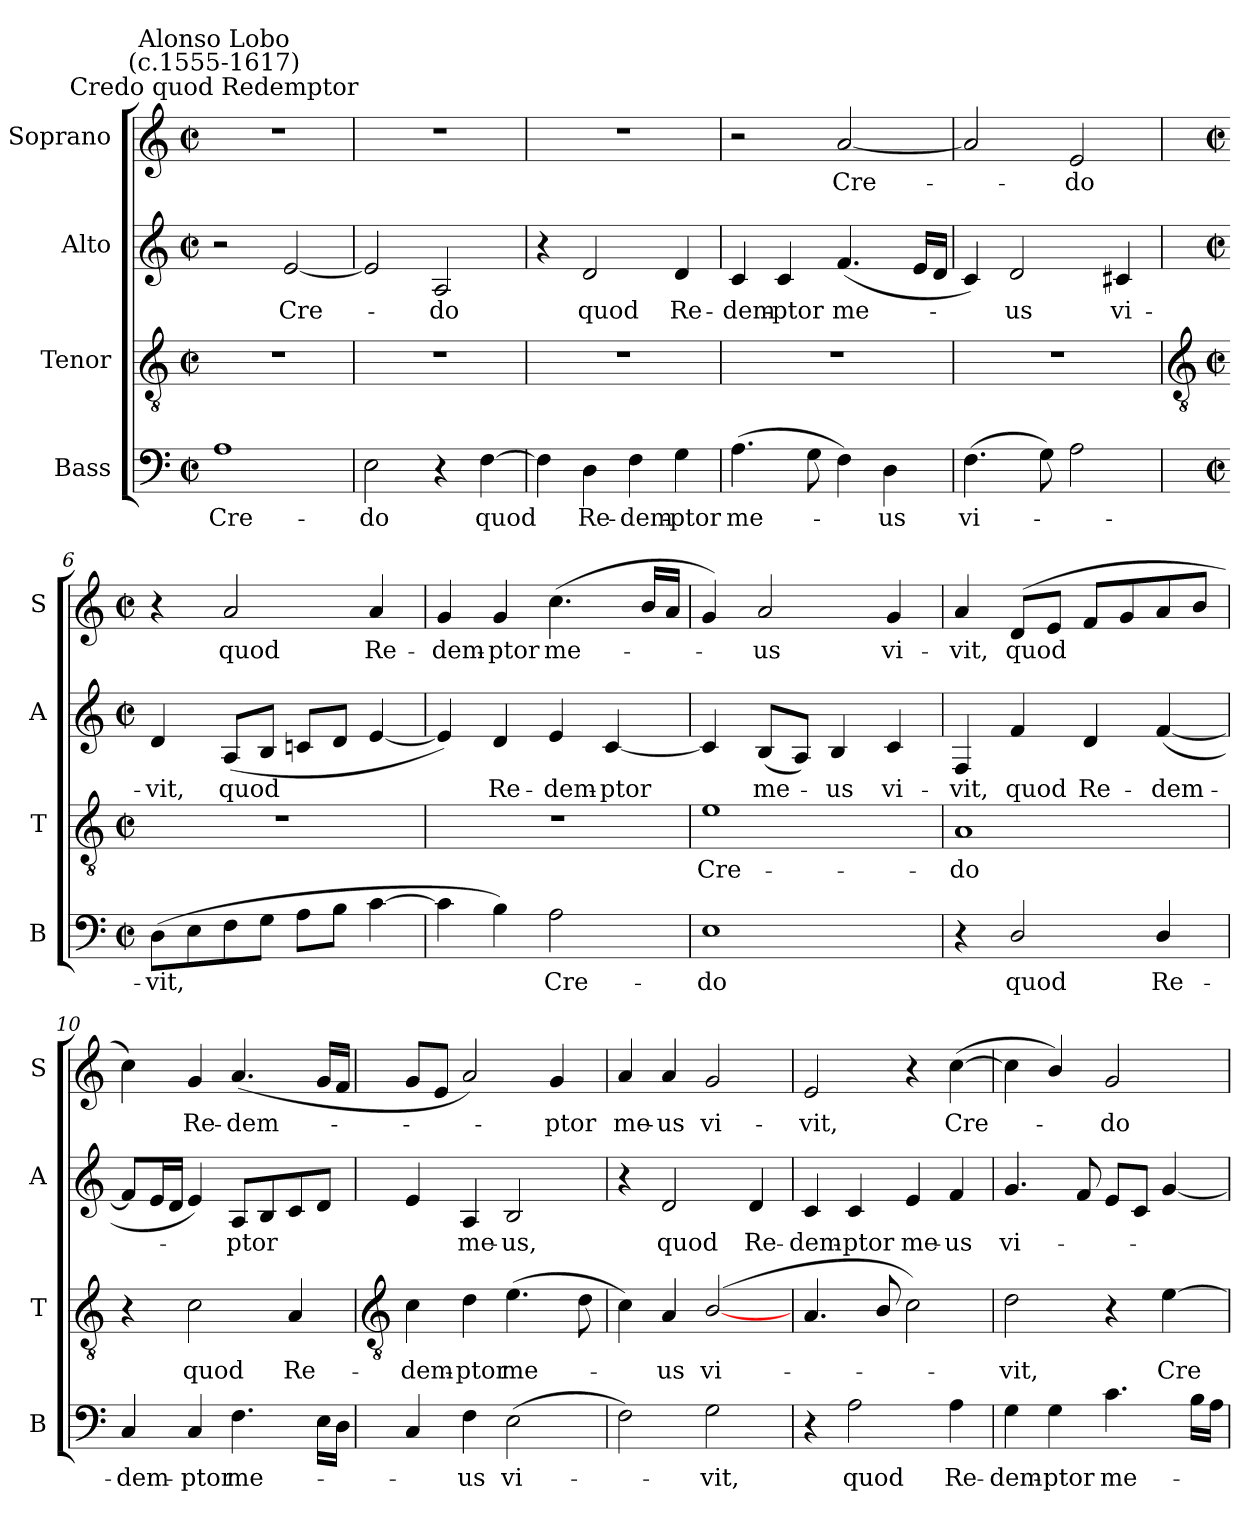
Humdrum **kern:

**kern	**text	**kern	**text	**kern	**text	**kern	**text
*part4	*part4	*part3	*part3	*part2	*part2	*part1	*part1
*staff4	*staff4	*staff3	*staff3	*staff2	*staff2	*staff1	*staff1
*I"Bass	*	*I"Tenor	*	*I"Alto	*	*I"Soprano	*
*I'B	*	*I'T	*	*I'A	*	*I'S	*
*clefF4	*	*clefGv2	*	*clefG2	*	*clefG2	*
*k[]	*	*k[]	*	*k[]	*	*k[]	*
*C:	*	*C:	*	*C:	*	*C:	*
*M2/2	*	*M2/2	*	*M2/2	*	*M2/2	*
*met(c|)	*	*met(c|)	*	*met(c|)	*	*met(c|)	*
=1	=1	=1	=1	=1	=1	=1	=1
!	!	!	!	!	!	!LO:TX:a:cj:t=Credo quod Redemptor	!
!	!	!	!	!	!	!LO:TX:a:cj:t=Alonso Lobo\n(c.1555-1617)	!
!	!LO:LY:b	!	!	!	!	!	!
1A	Cre-	1r	.	2r	.	1r	.
!	!	!	!	!	!LO:LY:b	!	!
.	.	.	.	[2e	Cre-	.	.
=2	=2	=2	=2	=2	=2	=2	=2
!	!LO:LY:b	!	!	!	!	!	!
2E	-do	1r	.	2e]	.	1r	.
!	!	!	!	!	!LO:LY:b	!	!
4r	.	.	.	2A	do	.	.
!	!LO:LY:b	!	!	!	!	!	!
[4F	quod	.	.	.	.	.	.
=3	=3	=3	=3	=3	=3	=3	=3
4F]	.	1r	.	4r	.	1r	.
!	!LO:LY:b	!	!	!	!LO:LY:b	!	!
4D	Re-	.	.	2d	quod	.	.
!	!LO:LY:b	!	!	!	!	!	!
4F	-dem-	.	.	.	.	.	.
!	!LO:LY:b	!	!	!	!LO:LY:b	!	!
4G	-ptor	.	.	4d	Re-	.	.
=4	=4	=4	=4	=4	=4	=4	=4
!	!LO:LY:b	!	!	!	!LO:LY:b	!	!
(>4.A	me-	1r	.	4c	-dem-	2r	.
!	!	!	!	!	!LO:LY:b	!	!
.	.	.	.	4c	-ptor	.	.
8G	.	.	.	.	.	.	.
!	!	!	!	!	!LO:LY:b	!	!LO:LY:b
4F)	.	.	.	(<4.f	me-	[2a	Cre-
!	!LO:LY:b	!	!	!	!	!	!
4D	us	.	.	.	.	.	.
.	.	.	.	16eLL	.	.	.
.	.	.	.	16dJJ	.	.	.
=5	=5	=5	=5	=5	=5	=5	=5
!	!LO:LY:b	!	!	!	!	!	!
(>4.F	vi-	1r	.	4c)	.	2a]	.
!	!	!	!	!	!LO:LY:b	!	!
.	.	.	.	2d	us	.	.
8G)	.	.	.	.	.	.	.
!	!	!	!	!	!	!	!LO:LY:b
2A	.	.	.	.	.	2e	do
!	!	!	!	!	!LO:LY:b	!	!
.	.	.	.	4c#	vi-	.	.
!!LO:LB:g=z
=6	=6	=6	=6	=6	=6	=6	=6
*	*	*clefGv2	*	*	*	*	*
*M2/2	*	*M2/2	*	*M2/2	*	*M2/2	*
*met(c|)	*	*met(c|)	*	*met(c|)	*	*met(c|)	*
!	!LO:LY:b	!	!	!	!LO:LY:b	!	!
(>8DL	vit,	1r	.	4d	-vit,	4r	.
8E	.	.	.	.	.	.	.
!	!	!	!	!	!LO:LY:b	!	!LO:LY:b
8F	.	.	.	(<8AL	quod	2a	quod
8GJ	.	.	.	8BJ	.	.	.
8AL	.	.	.	8cnL	.	.	.
8BJ	.	.	.	8dJ	.	.	.
!	!	!	!	!	!	!	!LO:LY:b
[4c	.	.	.	[4e	.	4a	Re-
=7	=7	=7	=7	=7	=7	=7	=7
!	!	!	!	!	!	!	!LO:LY:b
4c]	.	1r	.	4e])	.	4g	-dem-
!	!	!	!	!	!LO:LY:b	!	!LO:LY:b
4B)	.	.	.	4d	Re-	4g	-ptor
!	!LO:LY:b	!	!	!	!LO:LY:b	!	!LO:LY:b
2A	Cre-	.	.	4e	-dem-	(<4.cc	me-
!	!	!	!	!	!LO:LY:b	!	!
.	.	.	.	[4c	-ptor	.	.
.	.	.	.	.	.	16bLL	.
.	.	.	.	.	.	16aJJ	.
=8	=8	=8	=8	=8	=8	=8	=8
!	!LO:LY:b	!	!LO:LY:b	!	!	!	!
1E	-do	1e	Cre-	4c]	.	4g)	.
!	!	!	!	!	!LO:LY:b	!	!LO:LY:b
.	.	.	.	(<8BL	me-	2a	us
.	.	.	.	8AJ)	.	.	.
!	!	!	!	!	!LO:LY:b	!	!
.	.	.	.	4B	us	.	.
!	!	!	!	!	!LO:LY:b	!	!LO:LY:b
.	.	.	.	4c	vi-	4g	vi-
=9	=9	=9	=9	=9	=9	=9	=9
!	!	!	!LO:LY:b	!	!LO:LY:b	!	!LO:LY:b
4r	.	1A	-do	4F	-vit,	4a	-vit,
!	!LO:LY:b	!	!	!	!LO:LY:b	!	!LO:LY:b
2D/	quod	.	.	4f	quod	(<8dL	quod
.	.	.	.	.	.	8eJ	.
!	!	!	!	!	!LO:LY:b	!	!
.	.	.	.	4d	Re-	8fL	.
.	.	.	.	.	.	8g	.
!	!LO:LY:b	!	!	!	!LO:LY:b	!	!
4D/	Re-	.	.	(<[4f	-dem-	8a	.
.	.	.	.	.	.	8bJ	.
=10	=10	=10	=10	=10	=10	=10	=10
!	!LO:LY:b	!	!	!	!	!	!
4C	-dem-	4r	.	8fL]	.	4cc)	.
.	.	.	.	16eL	.	.	.
.	.	.	.	16dJJ	.	.	.
!	!LO:LY:b	!	!LO:LY:b	!	!	!	!LO:LY:b
4C	-ptor	2c	quod	4e)	.	4g	Re-
!	!LO:LY:b	!	!	!	!LO:LY:b	!	!LO:LY:b
4.F	me-	.	.	8AL	ptor	(<4.a	-dem-
.	.	.	.	8B	.	.	.
!	!	!	!LO:LY:b	!	!	!	!
.	.	4A	Re-	8c	.	.	.
16ELL	.	.	.	8dJ	.	16gLL	.
16DJJ	.	.	.	.	.	16fJJ	.
!!LO:LB:g=z
=11	=11	=11	=11	=11	=11	=11	=11
*	*	*clefGv2	*	*	*	*	*
!	!	!	!LO:LY:b	!	!	!	!
4C	.	4c	-dem-	4e	.	8gL	.
.	.	.	.	.	.	8eJ	.
!	!LO:LY:b	!	!LO:LY:b	!	!LO:LY:b	!	!
4F	us	4d	-ptor	4A	me-	2a)	.
!	!LO:LY:b	!	!LO:LY:b	!	!LO:LY:b	!	!
(>2E	vi-	(>4.e	me-	2B	-us,	.	.
!	!	!	!	!	!	!	!LO:LY:b
.	.	.	.	.	.	4g	ptor
.	.	8d	.	.	.	.	.
=12	=12	=12	=12	=12	=12	=12	=12
!	!	!	!	!	!	!	!LO:LY:b
2F)	.	4c)	.	4r	.	4a	me-
!	!	!	!LO:LY:b	!	!LO:LY:b	!	!LO:LY:b
.	.	4A	us	2d	quod	4a	-us
!	!LO:LY:b	!	!LO:LY:b	!	!	!	!LO:LY:b
2G	vit,	(<[2B/	vi-	.	.	2g	vi-
!	!	!	!	!	!LO:LY:b	!	!
.	.	.	.	4d	Re-	.	.
=13	=13	=13	=13	=13	=13	=13	=13
!	!	!	!	!	!LO:LY:b	!	!LO:LY:b
4r	.	4.A	.	4c	-dem-	2e	-vit,
!	!LO:LY:b	!	!	!	!LO:LY:b	!	!
2A	quod	.	.	4c	-ptor	.	.
.	.	8B/	.	.	.	.	.
!	!	!	!	!	!LO:LY:b	!	!
.	.	2c)	.	4e	me-	4r	.
!	!LO:LY:b	!	!	!	!LO:LY:b	!	!LO:LY:b
4A	Re-	.	.	4f	-us	(>[4cc	Cre-
=14	=14	=14	=14	=14	=14	=14	=14
!	!LO:LY:b	!	!LO:LY:b	!	!LO:LY:b	!	!
4G	-dem-	2d	vit,	4.g	vi-	4cc]	.
!	!LO:LY:b	!	!	!	!	!	!
4G	-ptor	.	.	.	.	4b/)	.
.	.	.	.	8f	.	.	.
!	!LO:LY:b	!	!	!	!	!	!LO:LY:b
4.c	me-	4r	.	8eL	.	2g	do
.	.	.	.	8cJ	.	.	.
!	!	!	!LO:LY:b	!	!	!	!
.	.	[4e	Cre-	[4g	.	.	.
16BLL	.	.	.	.	.	.	.
16AJJ	.	.	.	.	.	.	.
=	=	=	=	=	=	=	=
*-	*-	*-	*-	*-	*-	*-	*-
